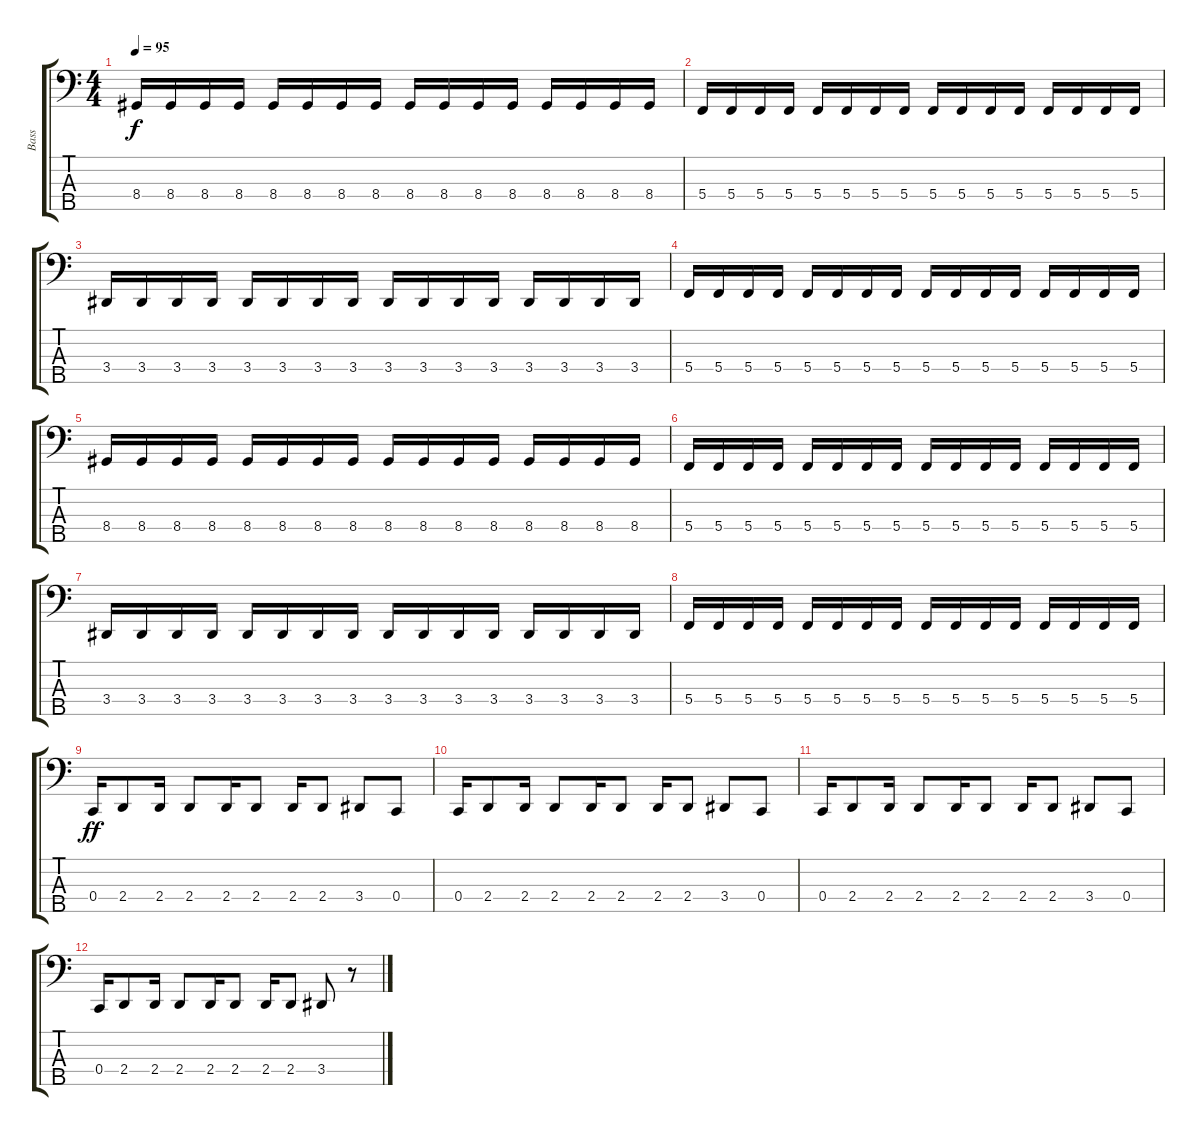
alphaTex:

\track ("Bass" "Bass") {instrument electricbassfinger}
\staff {score tabs}
\tuning (F2 C2 G1 C1 A0) {hide}
\ts (4 4)
\tempo 95
\clef f4
\ks c
8.4.16{dy f} 8.4.16 8.4.16 8.4.16 8.4.16 8.4.16 8.4.16 8.4.16 8.4.16 8.4.16 8.4.16 8.4.16 8.4.16 8.4.16 8.4.16 8.4.16 |
5.4.16 5.4.16 5.4.16 5.4.16 5.4.16 5.4.16 5.4.16 5.4.16 5.4.16 5.4.16 5.4.16 5.4.16 5.4.16 5.4.16 5.4.16 5.4.16 |
3.4.16 3.4.16 3.4.16 3.4.16 3.4.16 3.4.16 3.4.16 3.4.16 3.4.16 3.4.16 3.4.16 3.4.16 3.4.16 3.4.16 3.4.16 3.4.16 |
5.4.16 5.4.16 5.4.16 5.4.16 5.4.16 5.4.16 5.4.16 5.4.16 5.4.16 5.4.16 5.4.16 5.4.16 5.4.16 5.4.16 5.4.16 5.4.16 |
8.4.16 8.4.16 8.4.16 8.4.16 8.4.16 8.4.16 8.4.16 8.4.16 8.4.16 8.4.16 8.4.16 8.4.16 8.4.16 8.4.16 8.4.16 8.4.16 |
5.4.16 5.4.16 5.4.16 5.4.16 5.4.16 5.4.16 5.4.16 5.4.16 5.4.16 5.4.16 5.4.16 5.4.16 5.4.16 5.4.16 5.4.16 5.4.16 |
3.4.16 3.4.16 3.4.16 3.4.16 3.4.16 3.4.16 3.4.16 3.4.16 3.4.16 3.4.16 3.4.16 3.4.16 3.4.16 3.4.16 3.4.16 3.4.16 |
5.4.16 5.4.16 5.4.16 5.4.16 5.4.16 5.4.16 5.4.16 5.4.16 5.4.16 5.4.16 5.4.16 5.4.16 5.4.16 5.4.16 5.4.16 5.4.16 |
0.4.16{dy ff} 2.4.8 2.4.16 2.4.8 2.4.16 2.4.8 2.4.16 2.4.8 3.4.8 0.4.8 |
0.4.16 2.4.8 2.4.16 2.4.8 2.4.16 2.4.8 2.4.16 2.4.8 3.4.8 0.4.8 |
0.4.16 2.4.8 2.4.16 2.4.8 2.4.16 2.4.8 2.4.16 2.4.8 3.4.8 0.4.8 |
0.4.16 2.4.8 2.4.16 2.4.8 2.4.16 2.4.8 2.4.16 2.4.8 3.4.8 r.8
